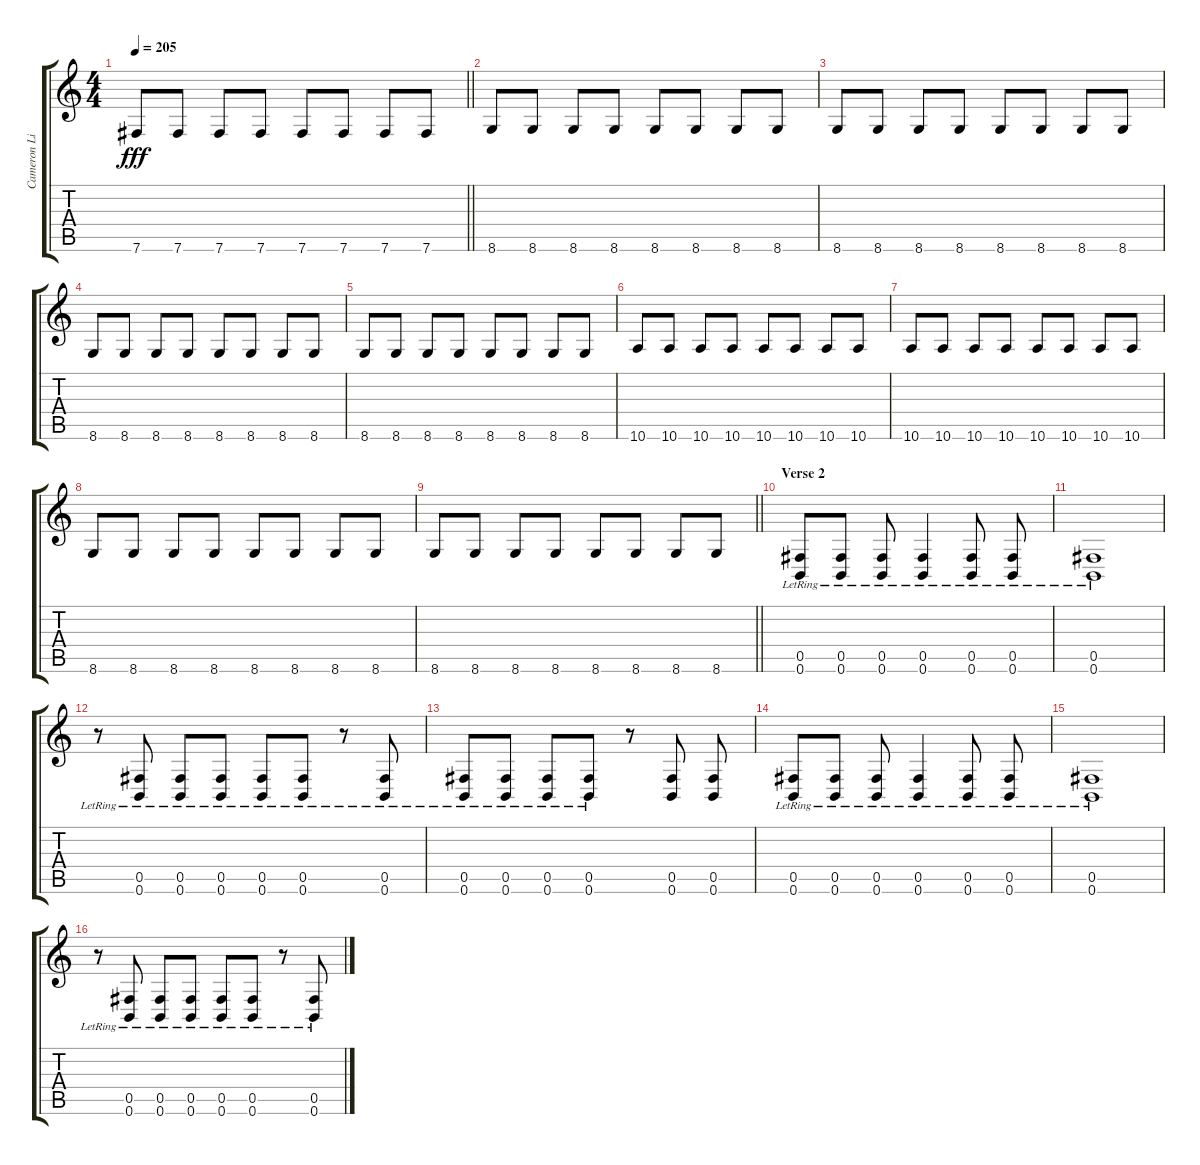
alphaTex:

\track ("Cameron Liddell" "Cameron Li") {instrument distortionguitar}
\staff {score tabs}
\tuning (Db4 Ab3 E3 B2 Gb2 B1) {hide}
\ts (4 4)
\tempo 205
\clef g2
\barLineRight lightlight
\ks c
7.6.8{dy fff} 7.6.8 7.6.8 7.6.8 7.6.8 7.6.8 7.6.8 7.6.8 |
8.6.8 8.6.8 8.6.8 8.6.8 8.6.8 8.6.8 8.6.8 8.6.8 |
8.6.8 8.6.8 8.6.8 8.6.8 8.6.8 8.6.8 8.6.8 8.6.8 |
8.6.8 8.6.8 8.6.8 8.6.8 8.6.8 8.6.8 8.6.8 8.6.8 |
8.6.8 8.6.8 8.6.8 8.6.8 8.6.8 8.6.8 8.6.8 8.6.8 |
10.6.8 10.6.8 10.6.8 10.6.8 10.6.8 10.6.8 10.6.8 10.6.8 |
10.6.8 10.6.8 10.6.8 10.6.8 10.6.8 10.6.8 10.6.8 10.6.8 |
8.6.8 8.6.8 8.6.8 8.6.8 8.6.8 8.6.8 8.6.8 8.6.8 |
\barLineRight lightlight
8.6.8 8.6.8 8.6.8 8.6.8 8.6.8 8.6.8 8.6.8 8.6.8 |
\section ("" "Verse 2")
(0.5{lr} 0.6{lr}).8 (0.5{lr} 0.6{lr}).8 (0.5{lr} 0.6{lr}).8 (0.5{lr} 0.6{lr}).4 (0.5{lr} 0.6{lr}).8 (0.5{lr} 0.6{lr}).8 |
(0.5{lr} 0.6{lr}).1 |
r.8 (0.5{lr} 0.6{lr}).8 (0.5{lr} 0.6{lr}).8 (0.5{lr} 0.6{lr}).8 (0.5{lr} 0.6{lr}).8 (0.5{lr} 0.6).8 r.8 (0.5{lr} 0.6{lr}).8 |
(0.5{lr} 0.6{lr}).8 (0.5{lr} 0.6{lr}).8 (0.5{lr} 0.6{lr}).8 (0.5{lr} 0.6{lr}).8 r.8 (0.5 0.6).8 (0.5 0.6).8 |
(0.5{lr} 0.6{lr}).8 (0.5{lr} 0.6{lr}).8 (0.5{lr} 0.6{lr}).8 (0.5{lr} 0.6{lr}).4 (0.5{lr} 0.6{lr}).8 (0.5{lr} 0.6{lr}).8 |
(0.5{lr} 0.6{lr}).1 |
r.8 (0.5{lr} 0.6{lr}).8 (0.5{lr} 0.6{lr}).8 (0.5{lr} 0.6{lr}).8 (0.5{lr} 0.6{lr}).8 (0.5{lr} 0.6).8 r.8 (0.5{lr} 0.6{lr}).8
